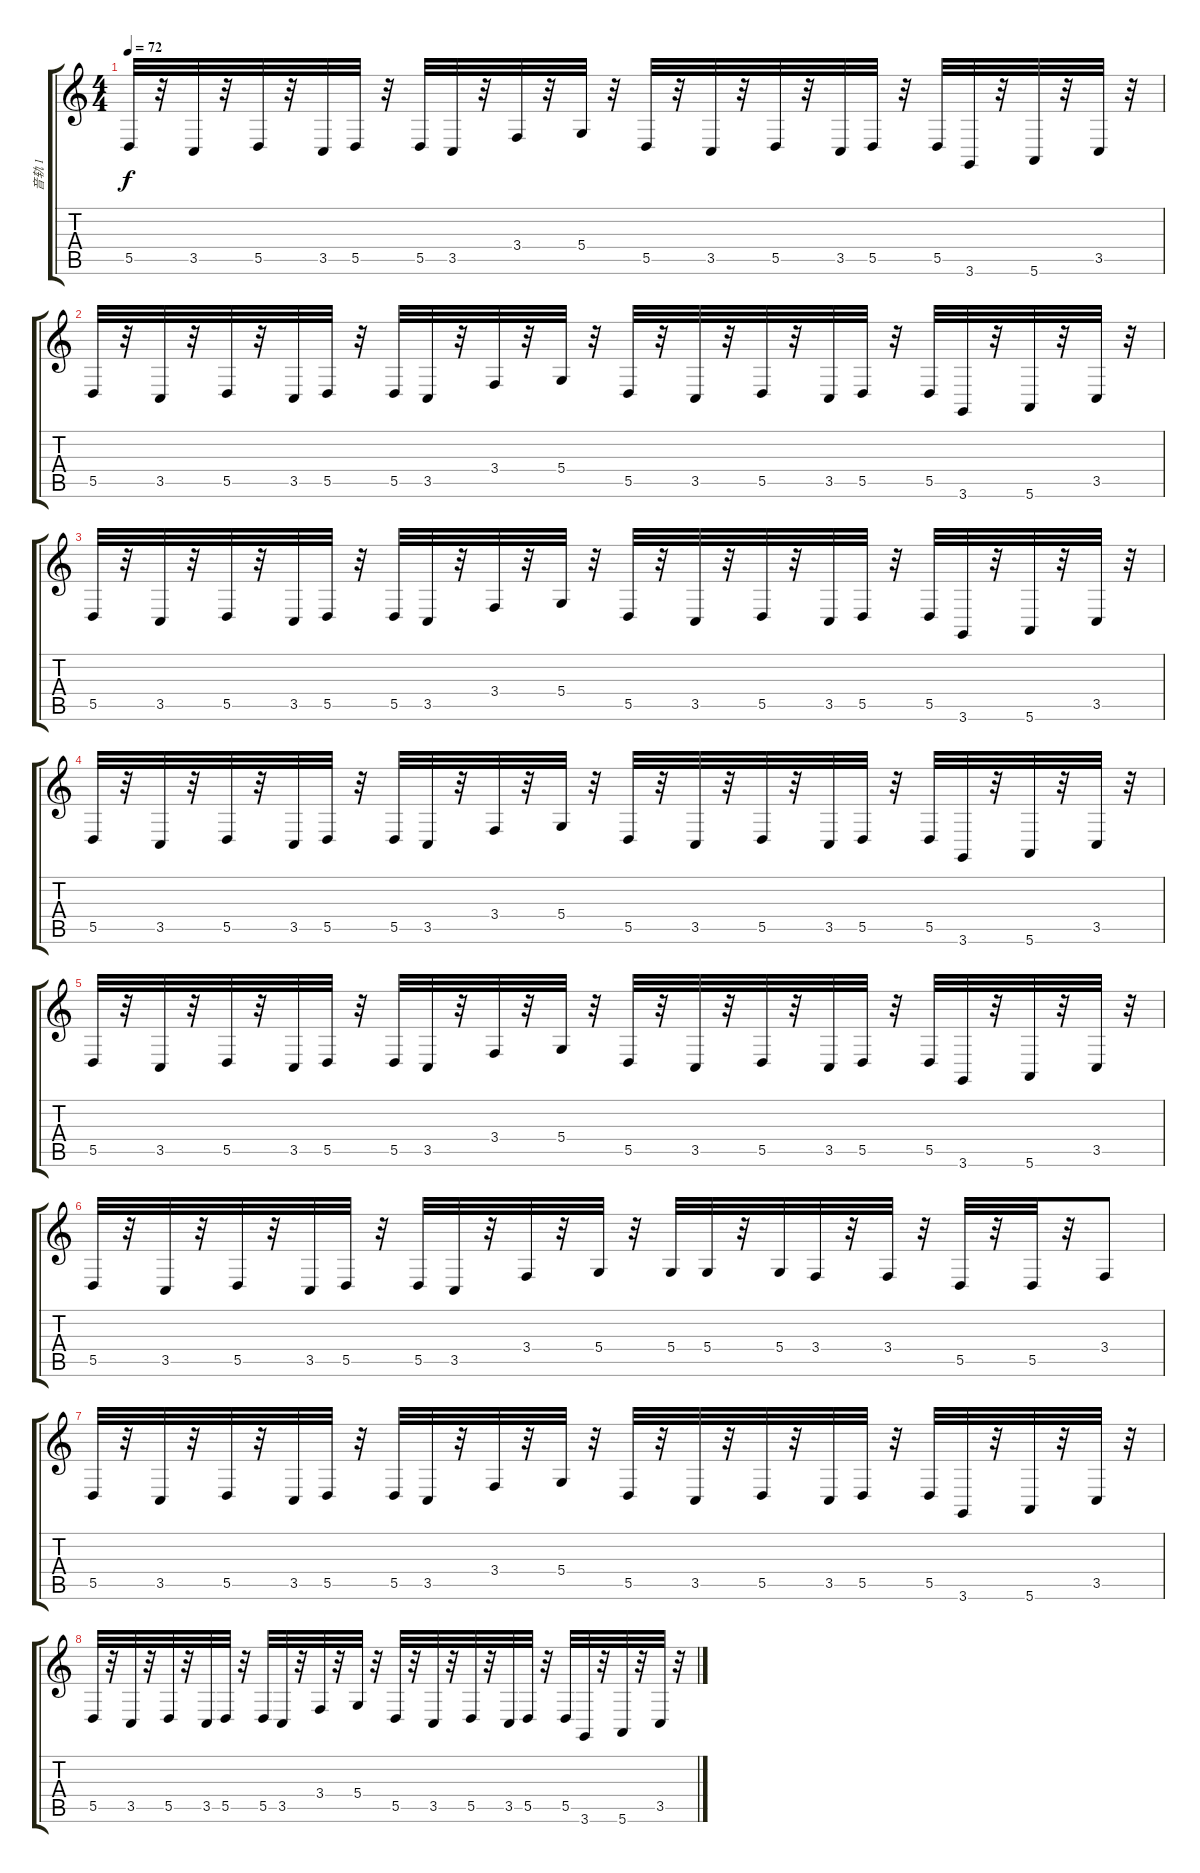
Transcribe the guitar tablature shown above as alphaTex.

\track ("音轨 1" "音轨 1") {instrument lead2sawtooth}
\staff {score tabs}
\tuning (E4 B3 G3 D3 A2 E2) {hide}
\ts (4 4)
\tempo 72
\clef g2
\ks c
5.5.32{dy f} r.32 3.5.32 r.32 5.5.32 r.32 3.5.32 5.5.32 r.32 5.5.32 3.5.32 r.32 3.4.32 r.32 5.4.32 r.32 5.5.32 r.32 3.5.32 r.32 5.5.32 r.32 3.5.32 5.5.32 r.32 5.5.32 3.6.32 r.32 5.6.32 r.32 3.5.32 r.32 |
5.5.32 r.32 3.5.32 r.32 5.5.32 r.32 3.5.32 5.5.32 r.32 5.5.32 3.5.32 r.32 3.4.32 r.32 5.4.32 r.32 5.5.32 r.32 3.5.32 r.32 5.5.32 r.32 3.5.32 5.5.32 r.32 5.5.32 3.6.32 r.32 5.6.32 r.32 3.5.32 r.32 |
5.5.32 r.32 3.5.32 r.32 5.5.32 r.32 3.5.32 5.5.32 r.32 5.5.32 3.5.32 r.32 3.4.32 r.32 5.4.32 r.32 5.5.32 r.32 3.5.32 r.32 5.5.32 r.32 3.5.32 5.5.32 r.32 5.5.32 3.6.32 r.32 5.6.32 r.32 3.5.32 r.32 |
5.5.32 r.32 3.5.32 r.32 5.5.32 r.32 3.5.32 5.5.32 r.32 5.5.32 3.5.32 r.32 3.4.32 r.32 5.4.32 r.32 5.5.32 r.32 3.5.32 r.32 5.5.32 r.32 3.5.32 5.5.32 r.32 5.5.32 3.6.32 r.32 5.6.32 r.32 3.5.32 r.32 |
5.5.32 r.32 3.5.32 r.32 5.5.32 r.32 3.5.32 5.5.32 r.32 5.5.32 3.5.32 r.32 3.4.32 r.32 5.4.32 r.32 5.5.32 r.32 3.5.32 r.32 5.5.32 r.32 3.5.32 5.5.32 r.32 5.5.32 3.6.32 r.32 5.6.32 r.32 3.5.32 r.32 |
5.5.32 r.32 3.5.32 r.32 5.5.32 r.32 3.5.32 5.5.32 r.32 5.5.32 3.5.32 r.32 3.4.32 r.32 5.4.32 r.32 5.4.32 5.4.32 r.32 5.4.32 3.4.32 r.32 3.4.32 r.32 5.5.32 r.32 5.5.32 r.32 3.4.8 |
5.5.32 r.32 3.5.32 r.32 5.5.32 r.32 3.5.32 5.5.32 r.32 5.5.32 3.5.32 r.32 3.4.32 r.32 5.4.32 r.32 5.5.32 r.32 3.5.32 r.32 5.5.32 r.32 3.5.32 5.5.32 r.32 5.5.32 3.6.32 r.32 5.6.32 r.32 3.5.32 r.32 |
5.5.32 r.32 3.5.32 r.32 5.5.32 r.32 3.5.32 5.5.32 r.32 5.5.32 3.5.32 r.32 3.4.32 r.32 5.4.32 r.32 5.5.32 r.32 3.5.32 r.32 5.5.32 r.32 3.5.32 5.5.32 r.32 5.5.32 3.6.32 r.32 5.6.32 r.32 3.5.32 r.32
